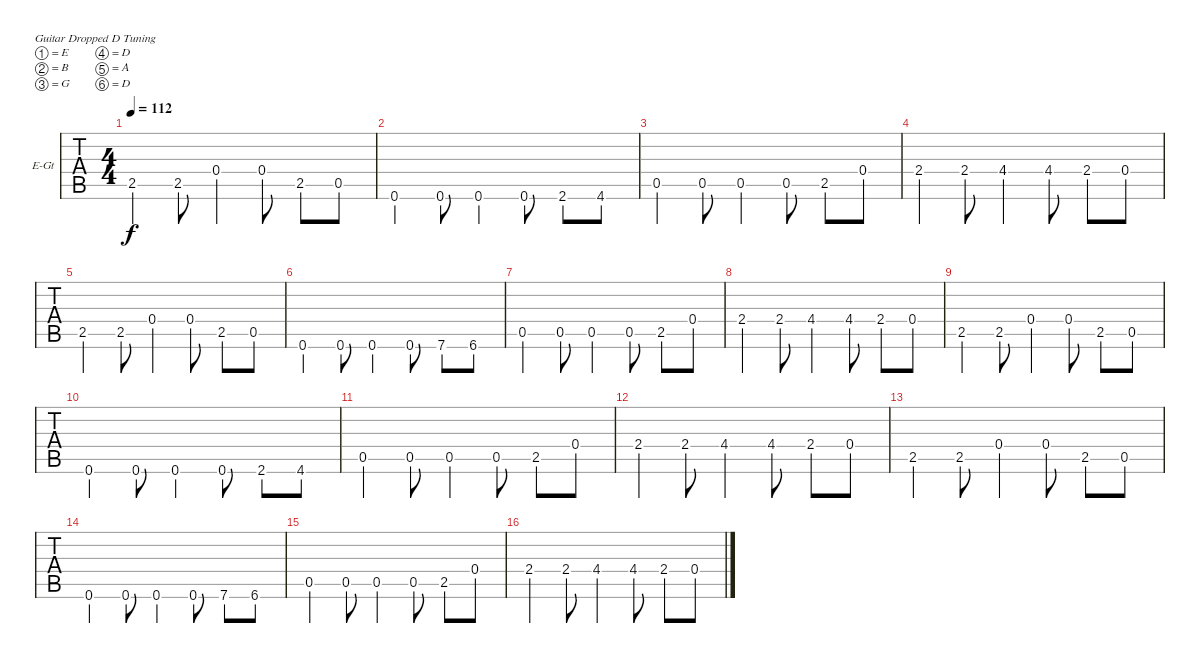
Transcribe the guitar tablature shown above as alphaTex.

\defaultSystemsLayout 4
\bracketExtendMode groupsimilarinstruments
\firstSystemTrackNameOrientation horizontal
\otherSystemsTrackNameOrientation horizontal
\track ("melody gtr" "E-Gt") {instrument electricguitarclean}
\staff {tabs}
\tuning (E4 B3 G3 D3 A2 D2)
\ts (4 4)
\tempo 112
\clef g2
\ks c
2.5.4{dy f} 2.5.8 0.4.4 0.4.8 2.5.8 0.5.8 |
0.6.4 0.6.8 0.6.4 0.6.8 2.6.8 4.6.8 |
0.5.4 0.5.8 0.5.4 0.5.8 2.5.8 0.4.8 |
2.4.4 2.4.8 4.4.4 4.4.8 2.4.8 0.4.8 |
2.5.4 2.5.8 0.4.4 0.4.8 2.5.8 0.5.8 |
0.6.4 0.6.8 0.6.4 0.6.8 7.6.8 6.6.8 |
0.5.4 0.5.8 0.5.4 0.5.8 2.5.8 0.4.8 |
2.4.4 2.4.8 4.4.4 4.4.8 2.4.8 0.4.8 |
2.5.4 2.5.8 0.4.4 0.4.8 2.5.8 0.5.8 |
0.6.4 0.6.8 0.6.4 0.6.8 2.6.8 4.6.8 |
0.5.4 0.5.8 0.5.4 0.5.8 2.5.8 0.4.8 |
2.4.4 2.4.8 4.4.4 4.4.8 2.4.8 0.4.8 |
2.5.4 2.5.8 0.4.4 0.4.8 2.5.8 0.5.8 |
0.6.4 0.6.8 0.6.4 0.6.8 7.6.8 6.6.8 |
0.5.4 0.5.8 0.5.4 0.5.8 2.5.8 0.4.8 |
2.4.4 2.4.8 4.4.4 4.4.8 2.4.8 0.4.8
